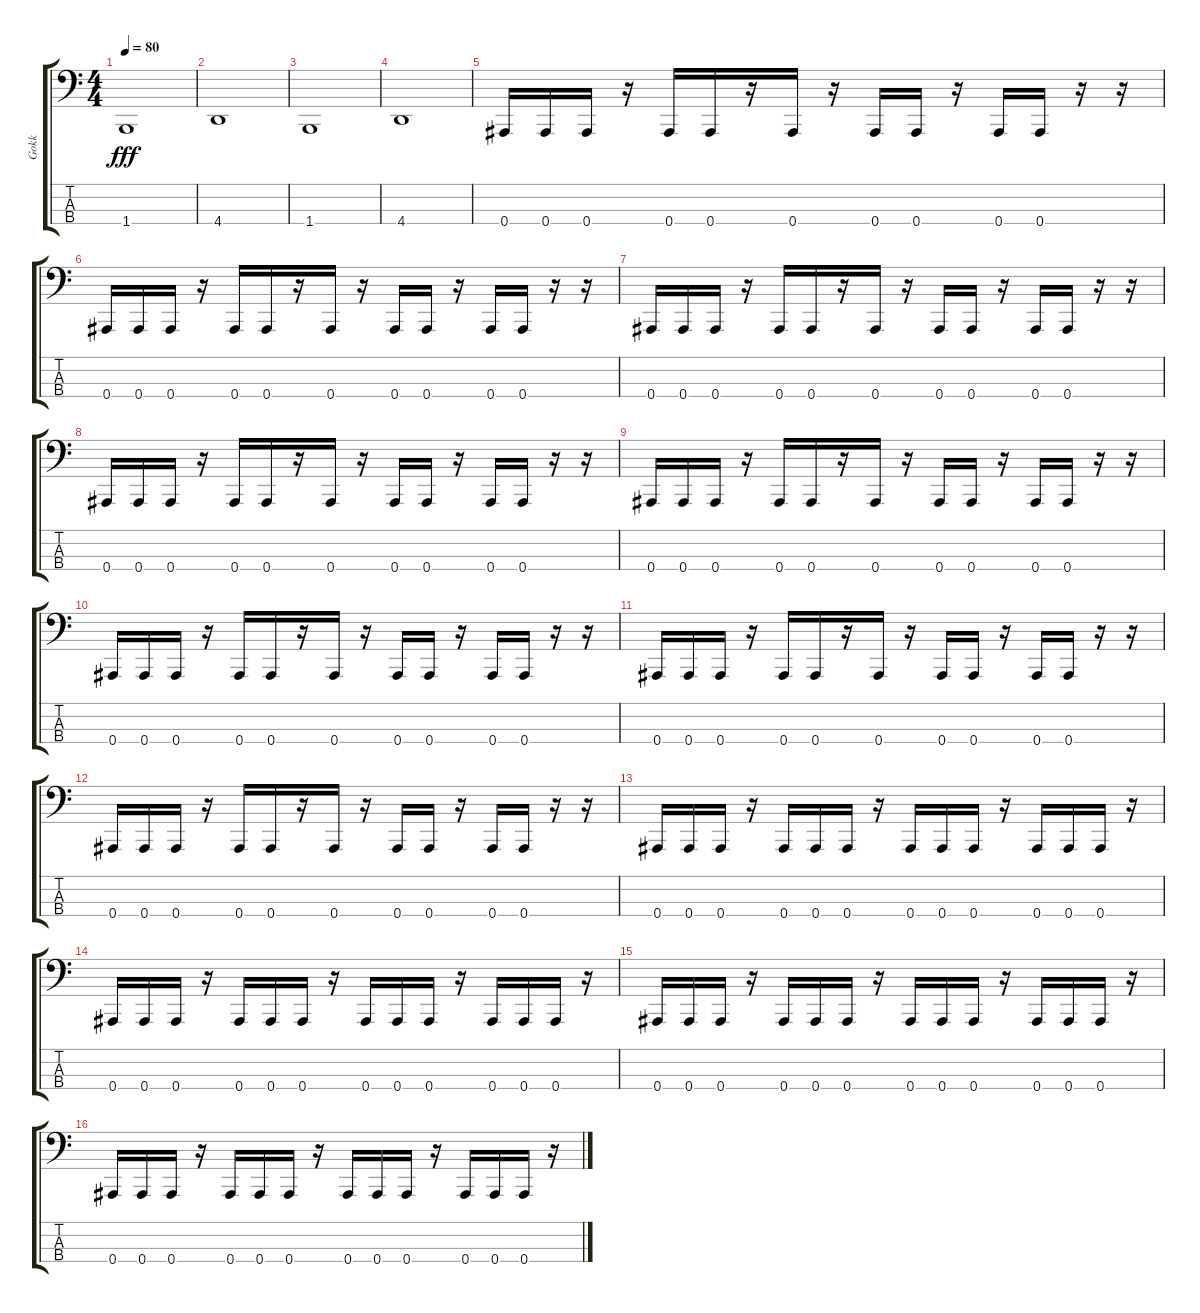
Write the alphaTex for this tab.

\track ("Gokk" "Gokk") {instrument electricbassfinger}
\staff {score tabs}
\tuning (Eb2 Bb1 F1 Bb0) {hide}
\ts (4 4)
\tempo 80
\clef f4
\ks c
1.4.1{dy fff} |
4.4.1 |
1.4.1 |
4.4.1 |
0.4.16 0.4.16 0.4.16 r.16 0.4.16 0.4.16 r.16 0.4.16 r.16 0.4.16 0.4.16 r.16 0.4.16 0.4.16 r.16 r.16 |
0.4.16 0.4.16 0.4.16 r.16 0.4.16 0.4.16 r.16 0.4.16 r.16 0.4.16 0.4.16 r.16 0.4.16 0.4.16 r.16 r.16 |
0.4.16 0.4.16 0.4.16 r.16 0.4.16 0.4.16 r.16 0.4.16 r.16 0.4.16 0.4.16 r.16 0.4.16 0.4.16 r.16 r.16 |
0.4.16 0.4.16 0.4.16 r.16 0.4.16 0.4.16 r.16 0.4.16 r.16 0.4.16 0.4.16 r.16 0.4.16 0.4.16 r.16 r.16 |
0.4.16 0.4.16 0.4.16 r.16 0.4.16 0.4.16 r.16 0.4.16 r.16 0.4.16 0.4.16 r.16 0.4.16 0.4.16 r.16 r.16 |
0.4.16 0.4.16 0.4.16 r.16 0.4.16 0.4.16 r.16 0.4.16 r.16 0.4.16 0.4.16 r.16 0.4.16 0.4.16 r.16 r.16 |
0.4.16 0.4.16 0.4.16 r.16 0.4.16 0.4.16 r.16 0.4.16 r.16 0.4.16 0.4.16 r.16 0.4.16 0.4.16 r.16 r.16 |
0.4.16 0.4.16 0.4.16 r.16 0.4.16 0.4.16 r.16 0.4.16 r.16 0.4.16 0.4.16 r.16 0.4.16 0.4.16 r.16 r.16 |
0.4.16 0.4.16 0.4.16 r.16 0.4.16 0.4.16 0.4.16 r.16 0.4.16 0.4.16 0.4.16 r.16 0.4.16 0.4.16 0.4.16 r.16 |
0.4.16 0.4.16 0.4.16 r.16 0.4.16 0.4.16 0.4.16 r.16 0.4.16 0.4.16 0.4.16 r.16 0.4.16 0.4.16 0.4.16 r.16 |
0.4.16 0.4.16 0.4.16 r.16 0.4.16 0.4.16 0.4.16 r.16 0.4.16 0.4.16 0.4.16 r.16 0.4.16 0.4.16 0.4.16 r.16 |
0.4.16 0.4.16 0.4.16 r.16 0.4.16 0.4.16 0.4.16 r.16 0.4.16 0.4.16 0.4.16 r.16 0.4.16 0.4.16 0.4.16 r.16
